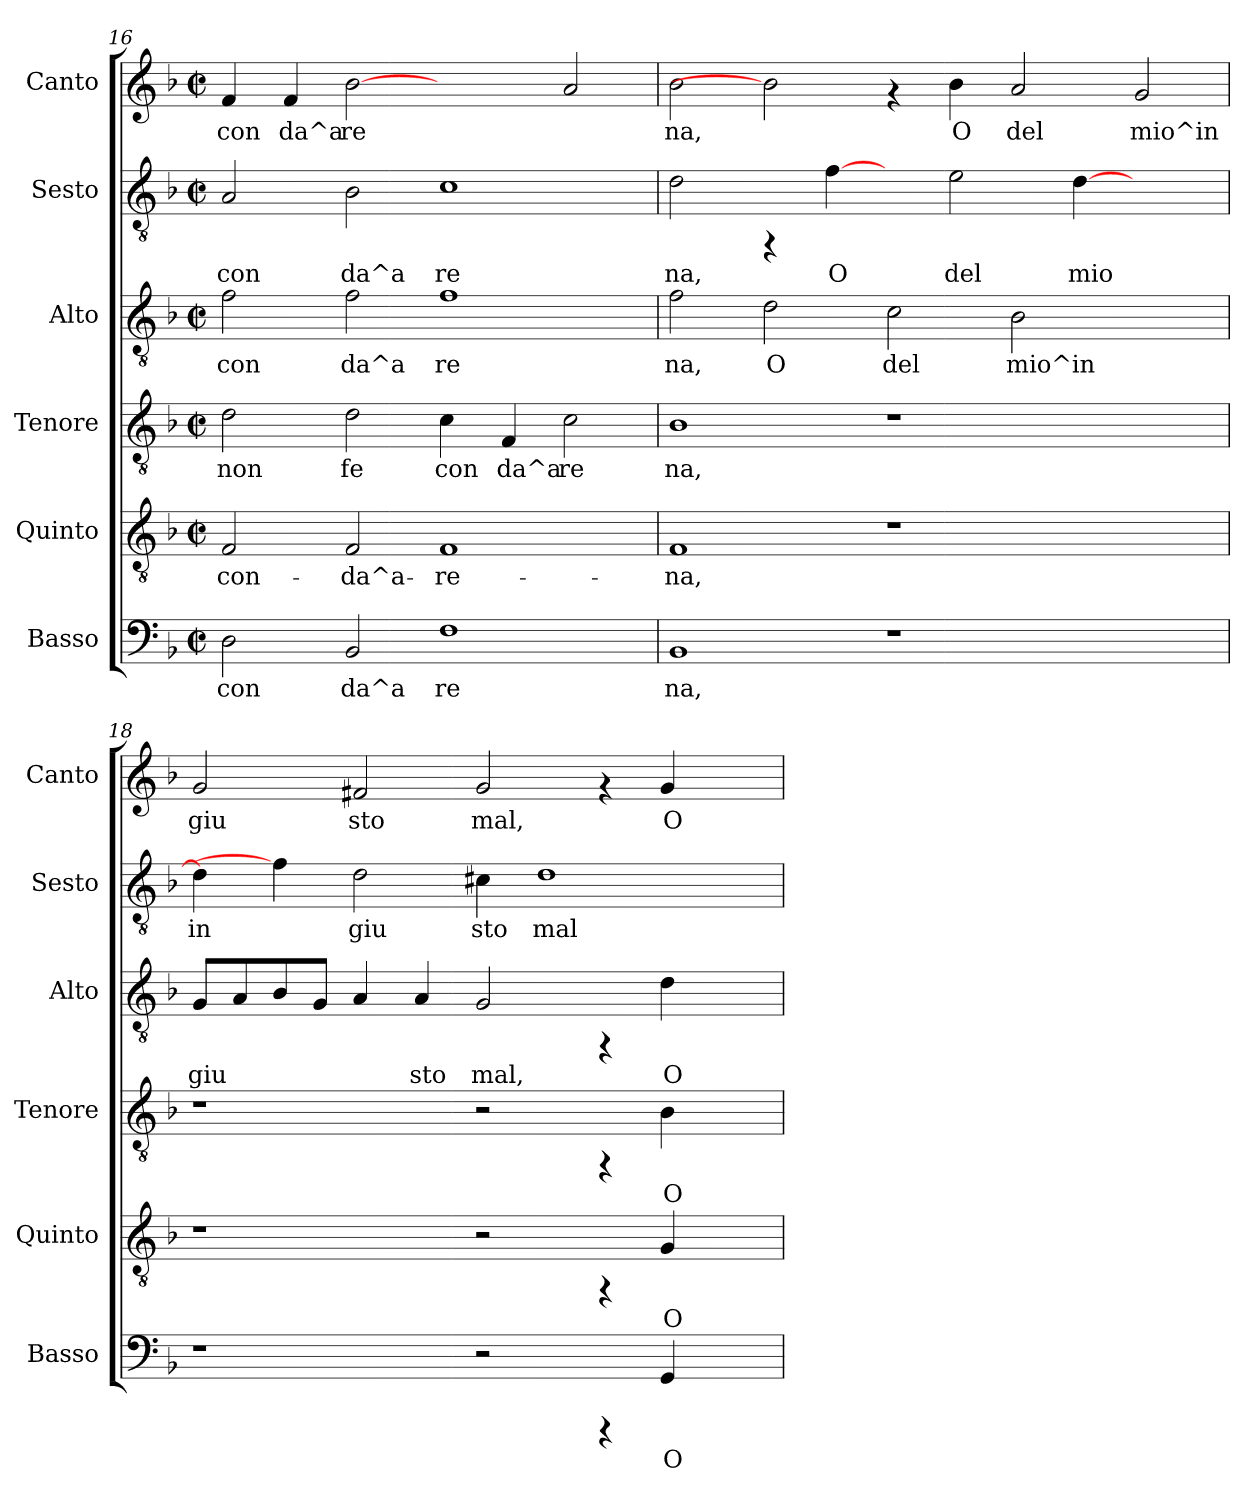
**kern	**text	**kern	**text	**kern	**text	**kern	**text	**kern	**text	**kern	**text
*part6	*part6	*part5	*part5	*part4	*part4	*part3	*part3	*part2	*part2	*part1	*part1
*staff6	*staff6	*staff5	*staff5	*staff4	*staff4	*staff3	*staff3	*staff2	*staff2	*staff1	*staff1
*I"Basso	*	*I"Quinto	*	*I"Tenore	*	*I"Alto	*	*I"Sesto	*	*I"Canto	*
*I'Basso	*	*I'Quinto	*	*I'Tenore	*	*I'Alto	*	*I'Sesto	*	*I'Canto	*
!!LO:PB:g=z
*clefF4	*	*clefGv2	*	*clefGv2	*	*clefGv2	*	*clefGv2	*	*clefG2	*
*k[b-]	*	*k[b-]	*	*k[b-]	*	*k[b-]	*	*k[b-]	*	*k[b-]	*
*F:	*	*F:	*	*F:	*	*F:	*	*F:	*	*F:	*
*M2/2	*	*M2/2	*	*M2/2	*	*M2/2	*	*M2/2	*	*M2/2	*
*met(c|)	*	*met(c|)	*	*met(c|)	*	*met(c|)	*	*met(c|)	*	*met(c|)	*
=16	=16	=16	=16	=16	=16	=16	=16	=16	=16	=16	=16
!	!LO:LY:b:cj	!	!LO:LY:b:cj	!	!LO:LY:b:cj	!	!LO:LY:b:cj	!	!LO:LY:b:cj	!	!LO:LY:b:cj
2D\	con	2F/	con-	2d\	non	2f\	con	2A/	con	4f/	-con
!	!	!	!	!	!	!	!	!	!	!	!LO:LY:b:cj
.	.	.	.	.	.	.	.	.	.	4f/	da^a
!	!LO:LY:b:cj	!	!LO:LY:b:cj	!	!LO:LY:b:cj	!	!LO:LY:b:cj	!	!LO:LY:b:cj	!	!LO:LY:b:cj
2BB-/	da^a	2F/	-da^a-	2d\	fe	2f\	da^a	2B-\	da^a	[2b-	re
!	!LO:LY:b:cj	!	!LO:LY:b:cj	!	!LO:LY:b:cj	!	!LO:LY:b:cj	!	!LO:LY:b:cj	!	!
1F	re	1F	-re-	4c\	con	1f	re	1c	re	2ryy	.
!	!	!	!	!	!LO:LY:b:cj	!	!	!	!	!	!
.	.	.	.	4F/	da^a	.	.	.	.	.	.
!	!	!	!	!	!LO:LY:b:cj	!	!	!	!	!	!LO:LY:b:cj
.	.	.	.	2c\	re	.	.	.	.	2a/	.
=17	=17	=17	=17	=17	=17	=17	=17	=17	=17	=17	=17
!	!LO:LY:b:cj	!	!LO:LY:b:cj	!	!LO:LY:b:cj	!	!LO:LY:b:cj	!	!LO:LY:b:cj	!	!LO:LY:b:cj
1BB-	na,	1F	-na,	1B-	na,	2f\	na,	2d\	na,	2b-\	na,
!	!	!	!	!	!	!	!LO:LY:b:cj	!	!	!	!
.	.	.	.	.	.	2d\	O	4rFF	.	2b-]	.
!	!	!	!	!	!	!	!	!	!LO:LY:b:cj	!	!
.	.	.	.	.	.	.	.	[4f\	O	.	.
!	!	!	!	!	!	!	!LO:LY:b:cj	!	!	!	!
1r	.	1r	.	1r	.	2c\	del	4ryy	.	4rf	.
!	!	!	!	!	!	!	!	!	!LO:LY:b:cj	!	!LO:LY:b:cj
.	.	.	.	.	.	.	.	2e\	del	4b-\	O
!	!	!	!	!	!	!	!LO:LY:b:cj	!	!	!	!LO:LY:b:cj
.	.	.	.	.	.	2B-\	mio^in	.	.	2a/	del
!	!	!	!	!	!	!	!	!	!LO:LY:b:cj	!	!
.	.	.	.	.	.	.	.	[>4d\	mio	.	.
!	!	!	!	!	!	!	!	!	!	!	!LO:LY:b:cj
2ryy	.	2ryy	.	2ryy	.	2ryy	.	2ryy	.	2g/	mio^in
=18	=18	=18	=18	=18	=18	=18	=18	=18	=18	=18	=18
!	!	!	!	!	!	!	!LO:LY:b:cj	!	!LO:LY:b:cj	!	!LO:LY:b:cj
1r	.	1r	.	1r	.	8G/L	giu	4d\]	in	2g/	giu
!	!	!	!	!	!	!	!LO:LY:b:cj	!	!	!	!
.	.	.	.	.	.	8A/	.	.	.	.	.
!	!	!	!	!	!	!	!LO:LY:b:cj	!	!	!	!
.	.	.	.	.	.	8B-/	.	4f\]	.	.	.
!	!	!	!	!	!	!	!LO:LY:b:cj	!	!	!	!
.	.	.	.	.	.	8G/J	.	.	.	.	.
!	!	!	!	!	!	!	!LO:LY:b:cj	!	!LO:LY:b:cj	!	!LO:LY:b:cj
.	.	.	.	.	.	4A/	.	2d\	giu	2f#/	sto
!	!	!	!	!	!	!	!LO:LY:b:cj	!	!	!	!
.	.	.	.	.	.	4A/	sto	.	.	.	.
!	!	!	!	!	!	!	!LO:LY:b:cj	!	!LO:LY:b:cj	!	!LO:LY:b:cj
2r	.	2r	.	2r	.	2G/	mal,	4c#\	sto	2g/	mal,
!	!	!	!	!	!	!	!	!	!LO:LY:b:cj	!	!
.	.	.	.	.	.	.	.	1d	mal	.	.
4rCCC	.	4rFF	.	4rFF	.	4rFF	.	.	.	4rf	.
!	!LO:LY:b:cj	!	!LO:LY:b:cj	!	!LO:LY:b:cj	!	!LO:LY:b:cj	!	!	!	!LO:LY:b:cj
4GG/	O	4G/	O	4B-\	O	4d\	O	.	.	4g/	O
4ryy	.	4ryy	.	4ryy	.	4ryy	.	.	.	4ryy	.
=	=	=	=	=	=	=	=	=	=	=	=
*-	*-	*-	*-	*-	*-	*-	*-	*-	*-	*-	*-
